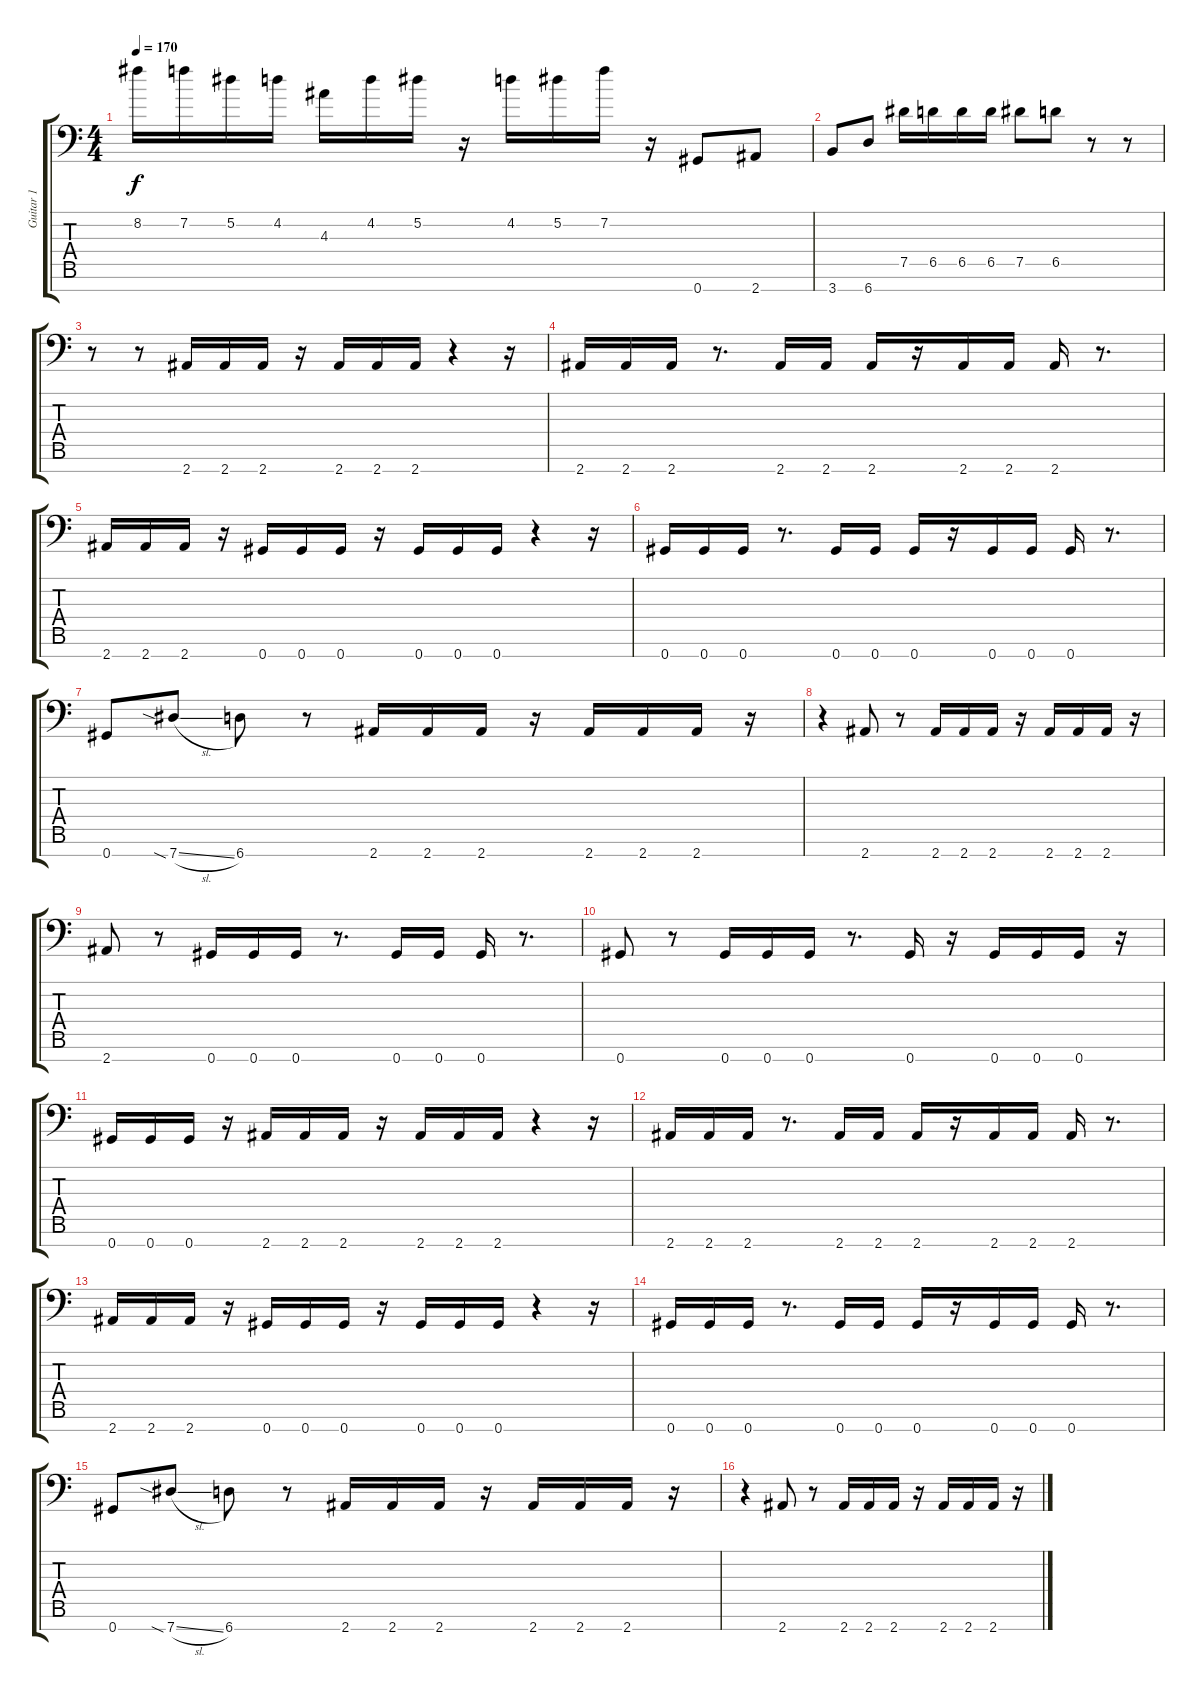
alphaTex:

\track ("Guitar 1" "Guitar 1") {instrument distortionguitar}
\staff {score tabs}
\tuning (Eb4 Bb3 Gb3 Db3 Ab2 Eb2 Ab1) {hide}
\ts (4 4)
\tempo 170
\clef f4
\ks c
8.2.16{dy f} 7.2.16 5.2.16 4.2.16 4.3.16 4.2.16 5.2.16 r.16 4.2.16 5.2.16 7.2.16 r.16 0.7.8 2.7.8 |
3.7.8 6.7.8 7.5.16 6.5.16 6.5.16 6.5.16 7.5.8 6.5.8 r.8 r.8 |
r.8 r.8 2.7.16 2.7.16 2.7.16 r.16 2.7.16 2.7.16 2.7.16 r.4 r.16 |
2.7.16 2.7.16 2.7.16 r.8{d} 2.7.16 2.7.16 2.7.16 r.16 2.7.16 2.7.16 2.7.16 r.8{d} |
2.7.16 2.7.16 2.7.16 r.16 0.7.16 0.7.16 0.7.16 r.16 0.7.16 0.7.16 0.7.16 r.4 r.16 |
0.7.16 0.7.16 0.7.16 r.8{d} 0.7.16 0.7.16 0.7.16 r.16 0.7.16 0.7.16 0.7.16 r.8{d} |
0.7.8 7.7{sia sl}.8 6.7.8 r.8 2.7.16 2.7.16 2.7.16 r.16 2.7.16 2.7.16 2.7.16 r.16 |
r.4 2.7.8 r.8 2.7.16 2.7.16 2.7.16 r.16 2.7.16 2.7.16 2.7.16 r.16 |
2.7.8 r.8 0.7.16 0.7.16 0.7.16 r.8{d} 0.7.16 0.7.16 0.7.16 r.8{d} |
0.7.8 r.8 0.7.16 0.7.16 0.7.16 r.8{d} 0.7.16 r.16 0.7.16 0.7.16 0.7.16 r.16 |
0.7.16 0.7.16 0.7.16 r.16 2.7.16 2.7.16 2.7.16 r.16 2.7.16 2.7.16 2.7.16 r.4 r.16 |
2.7.16 2.7.16 2.7.16 r.8{d} 2.7.16 2.7.16 2.7.16 r.16 2.7.16 2.7.16 2.7.16 r.8{d} |
2.7.16 2.7.16 2.7.16 r.16 0.7.16 0.7.16 0.7.16 r.16 0.7.16 0.7.16 0.7.16 r.4 r.16 |
0.7.16 0.7.16 0.7.16 r.8{d} 0.7.16 0.7.16 0.7.16 r.16 0.7.16 0.7.16 0.7.16 r.8{d} |
0.7.8 7.7{sia sl}.8 6.7.8 r.8 2.7.16 2.7.16 2.7.16 r.16 2.7.16 2.7.16 2.7.16 r.16 |
r.4 2.7.8 r.8 2.7.16 2.7.16 2.7.16 r.16 2.7.16 2.7.16 2.7.16 r.16
